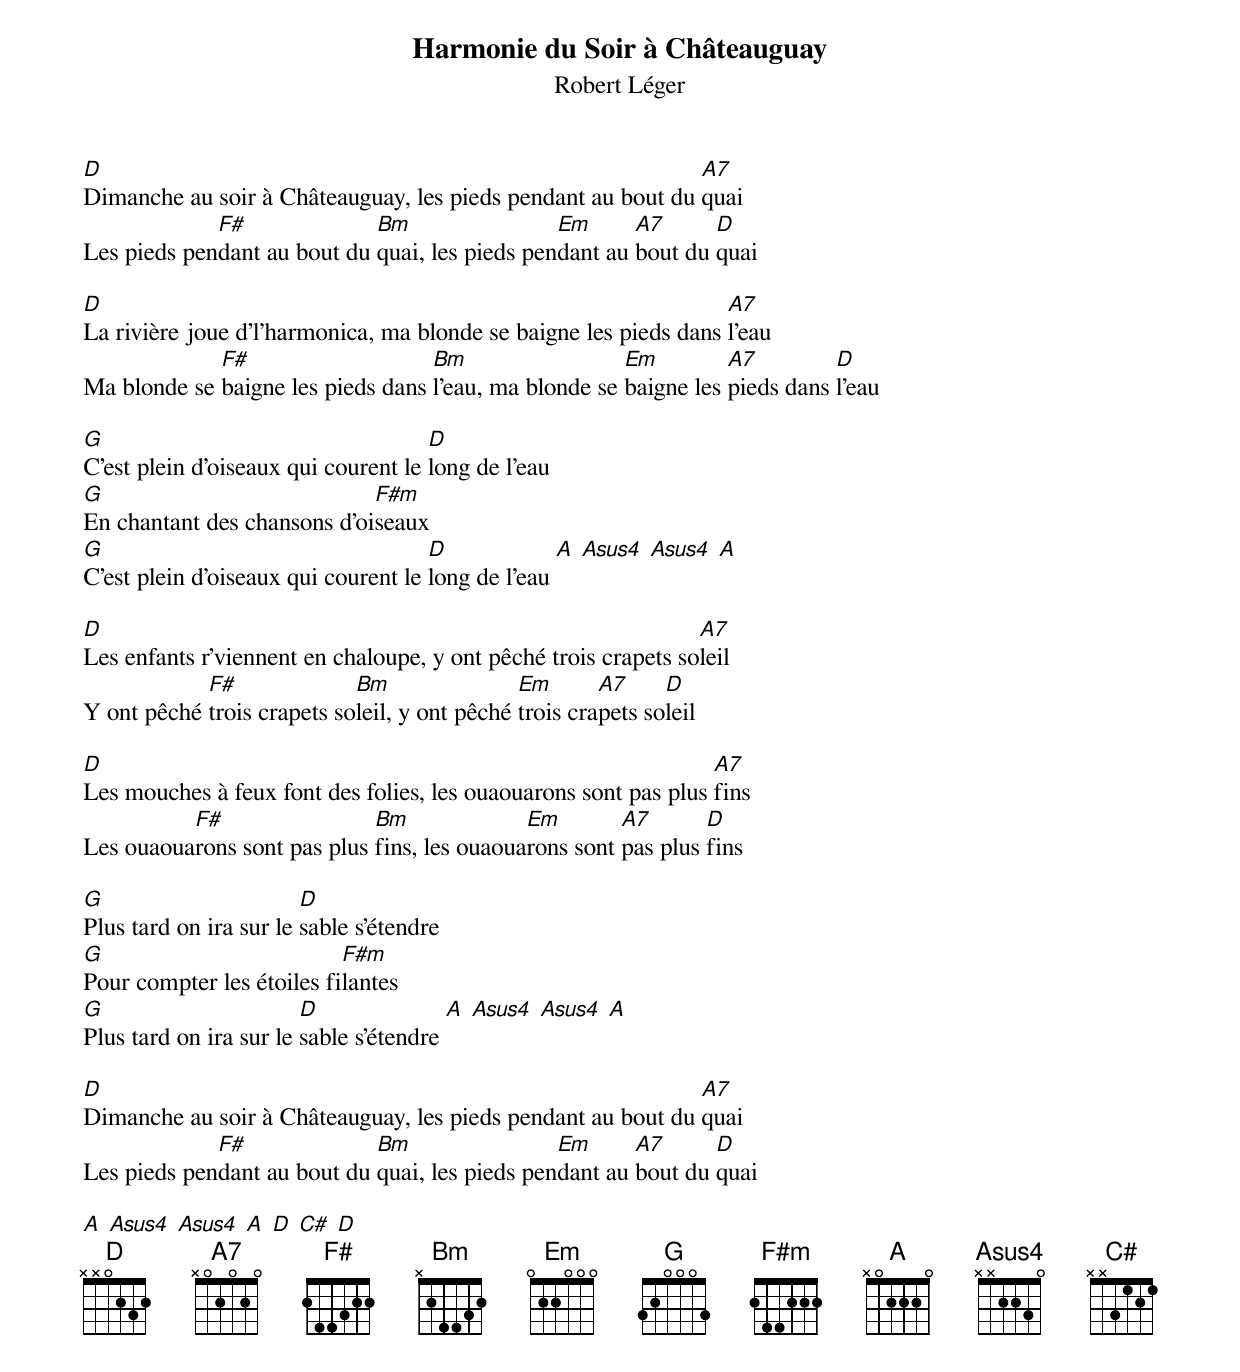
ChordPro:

{title:Harmonie du Soir à Châteauguay}
{st:Robert Léger}
[D]Dimanche au soir à Châteauguay, les pieds pendant au bout du [A7]quai
Les pieds pen[F#]dant au bout du [Bm]quai, les pieds pen[Em]dant au [A7]bout du [D]quai

[D]La rivière joue d'l'harmonica, ma blonde se baigne les pieds dans [A7]l'eau
Ma blonde se [F#]baigne les pieds dans [Bm]l'eau, ma blonde se [Em]baigne les [A7]pieds dans [D]l'eau

[G]C'est plein d'oiseaux qui courent le [D]long de l'eau
[G]En chantant des chansons d'oi[F#m]seaux
[G]C'est plein d'oiseaux qui courent le [D]long de l'eau [A] [Asus4] [Asus4] [A]

[D]Les enfants r'viennent en chaloupe, y ont pêché trois crapets so[A7]leil
Y ont pêché [F#]trois crapets so[Bm]leil, y ont pêché [Em]trois cra[A7]pets so[D]leil

[D]Les mouches à feux font des folies, les ouaouarons sont pas plus [A7]fins
Les ouaoua[F#]rons sont pas plus [Bm]fins, les ouaoua[Em]rons sont [A7]pas plus [D]fins

[G]Plus tard on ira sur le [D]sable s'étendre
[G]Pour compter les étoiles fi[F#m]lantes
[G]Plus tard on ira sur le [D]sable s'étendre [A] [Asus4] [Asus4] [A]

[D]Dimanche au soir à Châteauguay, les pieds pendant au bout du [A7]quai
Les pieds pen[F#]dant au bout du [Bm]quai, les pieds pen[Em]dant au [A7]bout du [D]quai

[A] [Asus4] [Asus4] [A] [D] [C#] [D]
